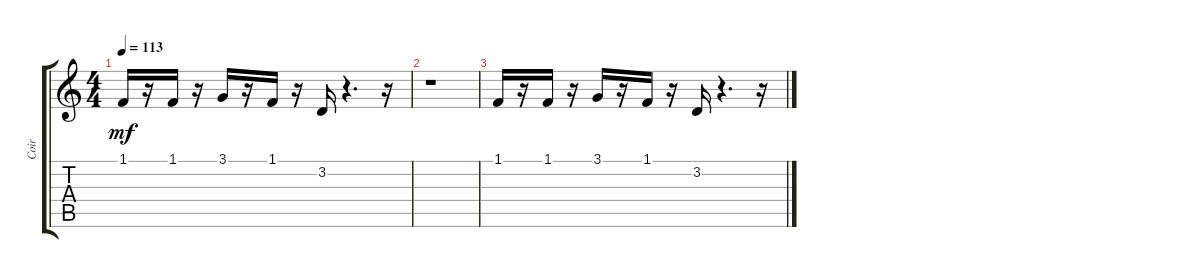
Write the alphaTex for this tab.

\track ("Coir" "Coir") {instrument pad4choir}
\staff {score tabs}
\tuning (E4 B3 G3 D3 A2 E2) {hide}
\ts (4 4)
\tempo 113
\clef g2
\ks c
1.1.16{dy mf} r.16 1.1.16 r.16 3.1.16 r.16 1.1.16 r.16 3.2.16 r.4{d} r.16 |
r.1 |
1.1.16 r.16 1.1.16 r.16 3.1.16 r.16 1.1.16 r.16 3.2.16 r.4{d} r.16
